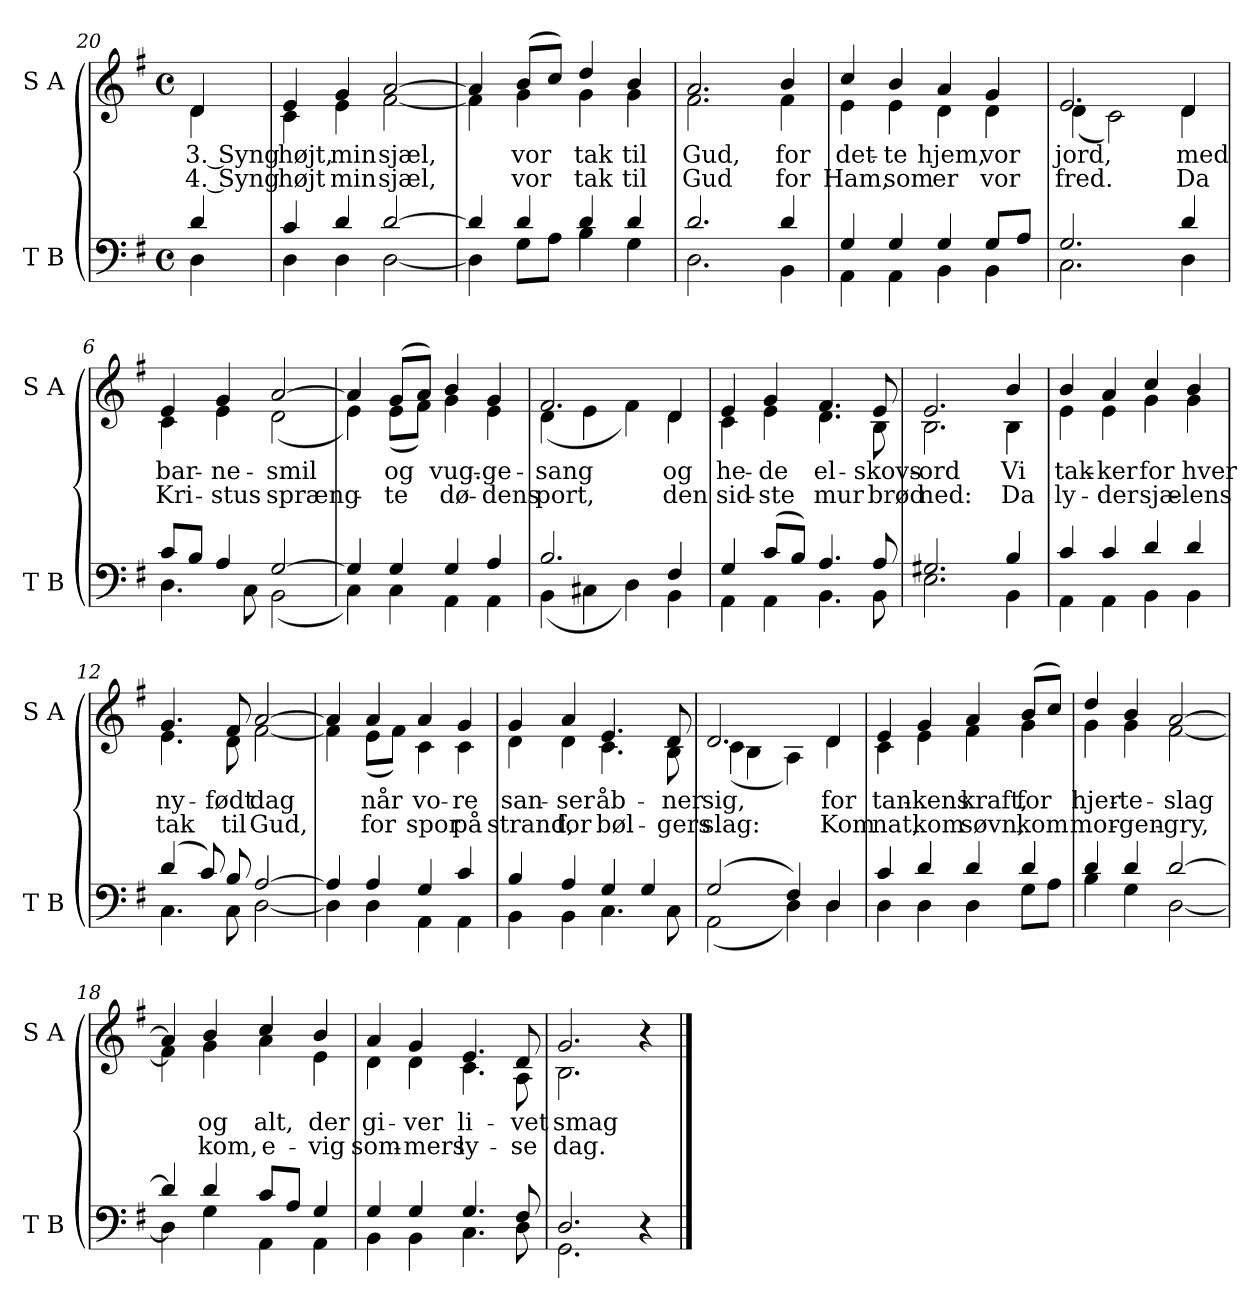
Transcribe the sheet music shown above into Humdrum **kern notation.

**kern	**kern	**text	**text
*part2	*part1	*part1	*part1
*staff2	*staff1	*staff1	*staff1
*I"T B	*I"S A	*	*
*I'T B	*I'S A	*	*
!!LO:PB:g=z
*clefF4	*clefG2	*	*
*k[f#]	*k[f#]	*	*
*M4/4	*M4/4	*	*
*met(c)	*met(c)	*	*
=20X1	=20X1	=20X1	=20X1
*^	*	*	*
!	!	!	!LO:LY:b	!LO:LY:b
*	*	*^	*	*
4d/	4D\	4d/	4d\	3. Syng	4. Syng
=1	=1	=1	=1	=1	=1
!	!	!	!	!LO:LY:b	!LO:LY:b
4c/	4D\	4e/	4c\	højt,	højt
!	!	!	!	!LO:LY:b	!LO:LY:b
4d/	4D\	4g/	4e\	min	min
!	!	!	!	!LO:LY:b	!LO:LY:b
[2d/	[2D\	[2a/	[2f#\	sjæl,	sjæl,
=2	=2	=2	=2	=2	=2
4d/]	4D\]	4a/]	4f#\]	.	.
!	!	!	!	!LO:LY:b	!LO:LY:b
4d/	8G\L	(8b/L	4g\	vor	vor
.	8A\J	8cc/J)	.	.	.
!	!	!	!	!LO:LY:b	!LO:LY:b
4d/	4B\	4dd/	4g\	tak	tak
!	!	!	!	!LO:LY:b	!LO:LY:b
4d/	4G\	4b/	4g\	til	til
=3	=3	=3	=3	=3	=3
!	!	!	!	!LO:LY:b	!LO:LY:b
2.d/	2.D\	2.a/	2.f#\	Gud,	Gud
!	!	!	!	!LO:LY:b	!LO:LY:b
4d/	4BB\	4b/	4f#\	for	for
=4	=4	=4	=4	=4	=4
!	!	!	!	!LO:LY:b	!LO:LY:b
4G/	4AA\	4cc/	4e\	det-	Ham,
!	!	!	!	!LO:LY:b	!LO:LY:b
4G/	4AA\	4b/	4e\	-te	som
!	!	!	!	!LO:LY:b	!LO:LY:b
4G/	4BB\	4a/	4d\	hjem,	er
!	!	!	!	!LO:LY:b	!LO:LY:b
8G/L	4BB\	4g/	4d\	vor	vor
8A/J	.	.	.	.	.
=5	=5	=5	=5	=5	=5
!	!	!	!	!LO:LY:b	!LO:LY:b
2.G/	2.C\	2.e/	(4d\	jord,	fred.
.	.	.	2c\)	.	.
!	!	!	!	!LO:LY:b	!LO:LY:b
4d/	4D\	4d/	4d\	med	Da
=6	=6	=6	=6	=6	=6
!	!	!	!	!LO:LY:b	!LO:LY:b
8c/L	4.D\	4e/	4c\	bar-	Kri-
8B/J	.	.	.	.	.
!	!	!	!	!LO:LY:b	!LO:LY:b
4A/	.	4g/	4e\	-ne-	-stus
.	8C\	.	.	.	.
!	!	!	!	!LO:LY:b	!LO:LY:b
[2G/	(2BB\	[2a/	(2d\	-smil	spræng-
=7	=7	=7	=7	=7	=7
4G/]	4C\)	4a/]	4e\)	.	.
!	!	!	!	!LO:LY:b	!LO:LY:b
4G/	4C\	(8g/L	(8e\L	og	-te
.	.	8a/J)	8f#\J)	.	.
!	!	!	!	!LO:LY:b	!LO:LY:b
4G/	4AA\	4b/	4g\	vug.-	dø-
!	!	!	!	!LO:LY:b	!LO:LY:b
4A/	4AA\	4g/	4e\	-ge-	-dens
!!LO:LB:g=z	!!
=8	=8	=8	=8	=8	=8
!	!	!	!	!LO:LY:b	!LO:LY:b
2.B/	(4BB\	2.f#/	(4d\	-sang	port,
.	4C#X\	.	4e\	.	.
.	4D\)	.	4f#\)	.	.
!	!	!	!	!LO:LY:b	!LO:LY:b
4F#/	4BB\	4d/	4d\	og	den
=9	=9	=9	=9	=9	=9
!	!	!	!	!LO:LY:b	!LO:LY:b
4G/	4AA\	4e/	4c\	he-	sid-
!	!	!	!	!LO:LY:b	!LO:LY:b
(8c/L	4AA\	4g/	4e\	-de	-ste
8B/J)	.	.	.	.	.
!	!	!	!	!LO:LY:b	!LO:LY:b
4.A/	4.BB\	4.f#/	4.d\	el-	mur
!	!	!	!	!LO:LY:b	!LO:LY:b
8A/	8BB\	8e/	8B\	-skovs-	brød
=10	=10	=10	=10	=10	=10
!	!	!	!	!LO:LY:b	!LO:LY:b
2.G#X/	2.E\	2.e/	2.B\	-ord	ned:
!	!	!	!	!LO:LY:b	!LO:LY:b
4B/	4BB\	4b/	4B\	Vi	Da
=11	=11	=11	=11	=11	=11
!	!	!	!	!LO:LY:b	!LO:LY:b
4c/	4AA\	4b/	4e\	tak-	ly-
!	!	!	!	!LO:LY:b	!LO:LY:b
4c/	4AA\	4a/	4e\	-ker	-der
!	!	!	!	!LO:LY:b	!LO:LY:b
4d/	4BB\	4cc/	4g\	for	sjæ-
!	!	!	!	!LO:LY:b	!LO:LY:b
4d/	4BB\	4b/	4g\	hver	-lens
=12	=12	=12	=12	=12	=12
!	!	!	!	!LO:LY:b	!LO:LY:b
(4d/	4.C\	4.g/	4.e\	ny-	tak
8c/)	.	.	.	.	.
!	!	!	!	!LO:LY:b	!LO:LY:b
8B/	8C\	8f#/	8d\	-født	til
!	!	!	!	!LO:LY:b	!LO:LY:b
[2A/	[2D\	[2a/	[2f#\	dag	Gud,
=13	=13	=13	=13	=13	=13
4A/]	4D\]	4a/]	4f#\]	.	.
!	!	!	!	!LO:LY:b	!LO:LY:b
4A/	4D\	4a/	(8e\L	når	for
.	.	.	8f#\J)	.	.
!	!	!	!	!LO:LY:b	!LO:LY:b
4G/	4AA\	4a/	4c\	vo-	spor
!	!	!	!	!LO:LY:b	!LO:LY:b
4c/	4AA\	4g/	4c\	-re	på
=14	=14	=14	=14	=14	=14
!	!	!	!	!LO:LY:b	!LO:LY:b
4B/	4BB\	4g/	4d\	san-	strand,
!	!	!	!	!LO:LY:b	!LO:LY:b
4A/	4BB\	4a/	4d\	-ser	for
!	!	!	!	!LO:LY:b	!LO:LY:b
4G/	4.C\	4.e/	4.c\	åb-	bøl-
4G/	.	.	.	.	.
!	!	!	!	!LO:LY:b	!LO:LY:b
.	8C\	8d/	8B\	-ner	-gers
!!LO:LB:g=z	!!
=15	=15	=15	=15	=15	=15
!	!	!	!	!LO:LY:b	!LO:LY:b
(2G/	(2AA\	2.d/	(4c\	sig,	slag:
.	.	.	4B\	.	.
4F#/)	4D\)	.	4A\)	.	.
!	!	!	!	!LO:LY:b	!LO:LY:b
4D/	4D\	4d/	4d\	for	Kom
=16	=16	=16	=16	=16	=16
!	!	!	!	!LO:LY:b	!LO:LY:b
4c/	4D\	4e/	4c\	tan-	nat,
!	!	!	!	!LO:LY:b	!LO:LY:b
4d/	4D\	4g/	4e\	-kens	kom
!	!	!	!	!LO:LY:b	!LO:LY:b
4d/	4D\	4a/	4f#\	kraft,	søvn,
!	!	!	!	!LO:LY:b	!LO:LY:b
4d/	8G\L	(8b/L	4g\	for	kom
.	8A\J	8cc/J)	.	.	.
=17	=17	=17	=17	=17	=17
!	!	!	!	!LO:LY:b	!LO:LY:b
4d/	4B\	4dd/	4g\	hjer-	mor-
!	!	!	!	!LO:LY:b	!LO:LY:b
4d/	4G\	4b/	4g\	-te-	-gen-
!	!	!	!	!LO:LY:b	!LO:LY:b
[2d/	[2D\	[2a/	[2f#\	-slag	-gry,
=18	=18	=18	=18	=18	=18
4d/]	4D\]	4a/]	4f#\]	.	.
!	!	!	!	!LO:LY:b	!LO:LY:b
4d/	4G\	4b/	4g\	og	kom,
!	!	!	!	!LO:LY:b	!LO:LY:b
8c/L	4AA\	4cc/	4a\	alt,	e-
8A/J	.	.	.	.	.
!	!	!	!	!LO:LY:b	!LO:LY:b
4G/	4AA\	4b/	4e\	der	-vig
=19	=19	=19	=19	=19	=19
!	!	!	!	!LO:LY:b	!LO:LY:b
4G/	4BB\	4a/	4d\	gi-	som-
!	!	!	!	!LO:LY:b	!LO:LY:b
4G/	4BB\	4g/	4d\	-ver	-mers
!	!	!	!	!LO:LY:b	!LO:LY:b
4.G/	4.C\	4.e/	4.c\	li-	ly-
!	!	!	!	!LO:LY:b	!LO:LY:b
8F#/	8D\	8d/	8A\	-vet	-se
=20	=20	=20	=20	=20	=20
!	!	!	!	!LO:LY:b	!LO:LY:b
2.D/	2.GG\	2.g/	2.B\	smag	dag.
4r	4ryy	4r	4ryy	.	.
*v	*v	*	*	*	*
*	*v	*v	*	*
==	==	==	==
*-	*-	*-	*-
